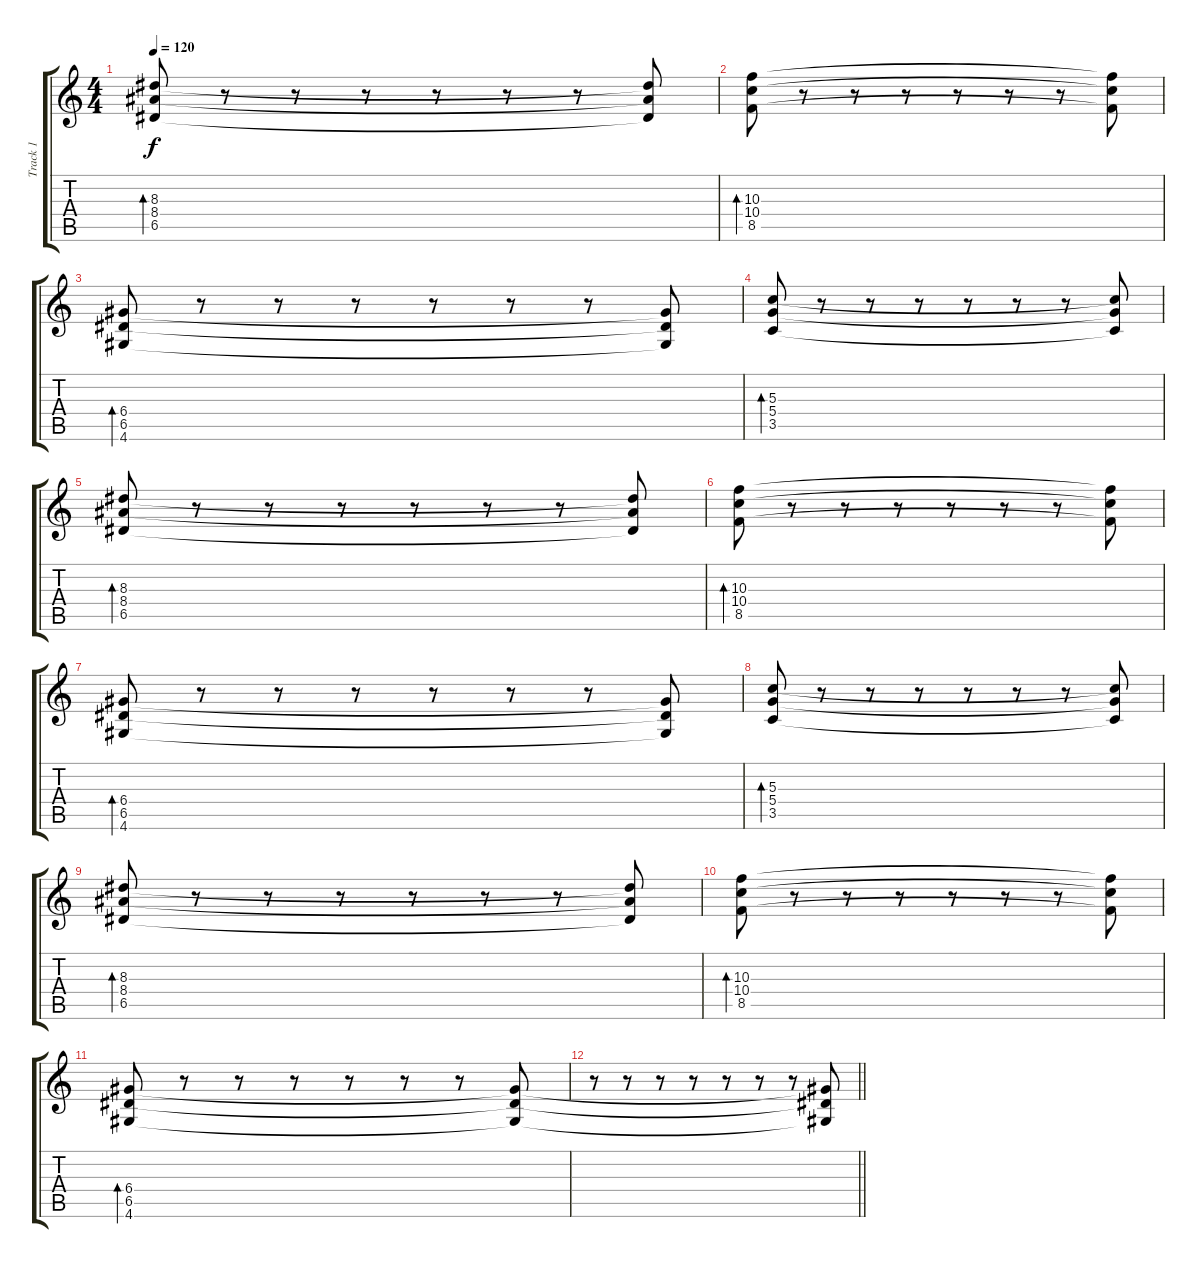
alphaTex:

\track ("Track 1" "Track 1") {instrument acousticguitarsteel}
\staff {score tabs}
\tuning (E4 B3 G3 D3 A2 E2) {hide}
\ts (4 4)
\tempo 120
\clef g2
\ks c
(8.3 8.4 6.5).8{bd 480 dy f} r.8 r.8 r.8 r.8 r.8 r.8 (8.3{t} 8.4{t} 6.5{t}).8 |
(10.3 10.4 8.5).8{bd 480} r.8 r.8 r.8 r.8 r.8 r.8 (10.3{t} 10.4{t} 8.5{t}).8 |
(6.4 6.5 4.6).8{bd 480} r.8 r.8 r.8 r.8 r.8 r.8 (6.4{t} 6.5{t} 4.6{t}).8 |
(5.3 5.4 3.5).8{bd 480} r.8 r.8 r.8 r.8 r.8 r.8 (5.3{t} 5.4{t} 3.5{t}).8 |
(8.3 8.4 6.5).8{bd 480} r.8 r.8 r.8 r.8 r.8 r.8 (8.3{t} 8.4{t} 6.5{t}).8 |
(10.3 10.4 8.5).8{bd 480} r.8 r.8 r.8 r.8 r.8 r.8 (10.3{t} 10.4{t} 8.5{t}).8 |
(6.4 6.5 4.6).8{bd 480} r.8 r.8 r.8 r.8 r.8 r.8 (6.4{t} 6.5{t} 4.6{t}).8 |
(5.3 5.4 3.5).8{bd 480} r.8 r.8 r.8 r.8 r.8 r.8 (5.3{t} 5.4{t} 3.5{t}).8 |
(8.3 8.4 6.5).8{bd 480} r.8 r.8 r.8 r.8 r.8 r.8 (8.3{t} 8.4{t} 6.5{t}).8 |
(10.3 10.4 8.5).8{bd 480} r.8 r.8 r.8 r.8 r.8 r.8 (10.3{t} 10.4{t} 8.5{t}).8 |
(6.4 6.5 4.6).8{bd 480} r.8 r.8 r.8 r.8 r.8 r.8 (6.4{t} 6.5{t} 4.6{t}).8 |
\barLineRight lightlight
r.8 r.8 r.8 r.8 r.8 r.8 r.8 (6.4{t} 6.5{t} 4.6{t}).8
